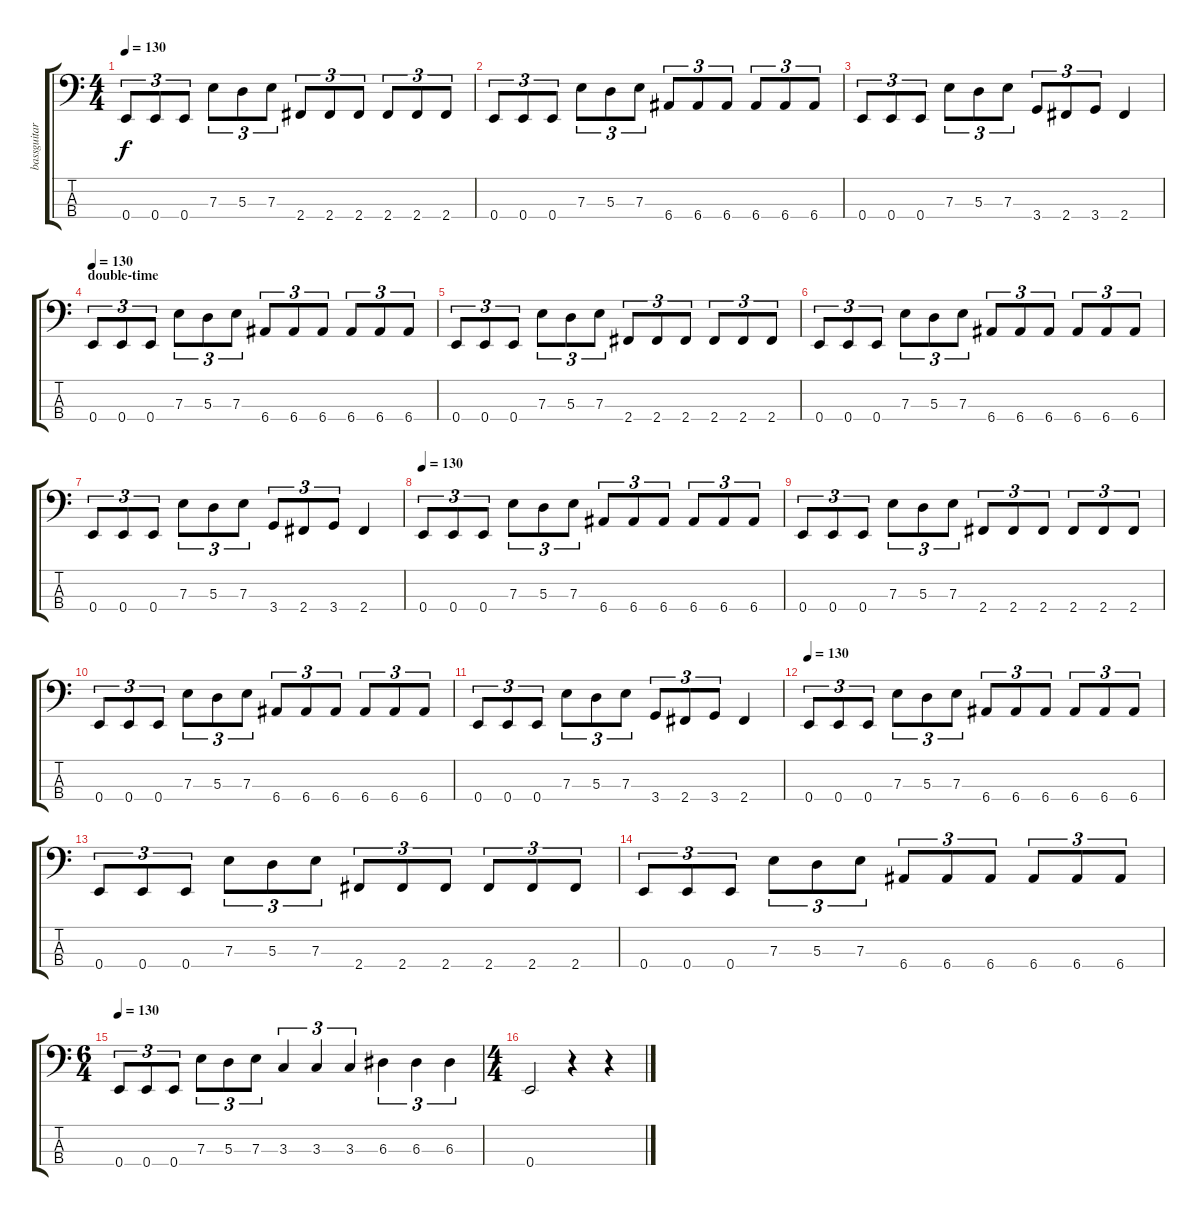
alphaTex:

\track ("bassguitar" "bassguitar") {instrument electricbasspick}
\staff {score tabs}
\tuning (G2 D2 A1 E1) {hide}
\ts (4 4)
\tempo 130
\clef f4
\ks c
0.4.8{tu (3 2) dy f} 0.4.8{tu (3 2)} 0.4.8{tu (3 2)} 7.3.8{tu (3 2)} 5.3.8{tu (3 2)} 7.3.8{tu (3 2)} 2.4.8{tu (3 2)} 2.4.8{tu (3 2)} 2.4.8{tu (3 2)} 2.4.8{tu (3 2)} 2.4.8{tu (3 2)} 2.4.8{tu (3 2)} |
0.4.8{tu (3 2)} 0.4.8{tu (3 2)} 0.4.8{tu (3 2)} 7.3.8{tu (3 2)} 5.3.8{tu (3 2)} 7.3.8{tu (3 2)} 6.4.8{tu (3 2)} 6.4.8{tu (3 2)} 6.4.8{tu (3 2)} 6.4.8{tu (3 2)} 6.4.8{tu (3 2)} 6.4.8{tu (3 2)} |
0.4.8{tu (3 2)} 0.4.8{tu (3 2)} 0.4.8{tu (3 2)} 7.3.8{tu (3 2)} 5.3.8{tu (3 2)} 7.3.8{tu (3 2)} 3.4.8{tu (3 2)} 2.4.8{tu (3 2)} 3.4.8{tu (3 2)} 2.4.4 |
\section ("" "double-time")
\tempo 130
0.4.8{tu (3 2)} 0.4.8{tu (3 2)} 0.4.8{tu (3 2)} 7.3.8{tu (3 2)} 5.3.8{tu (3 2)} 7.3.8{tu (3 2)} 6.4.8{tu (3 2)} 6.4.8{tu (3 2)} 6.4.8{tu (3 2)} 6.4.8{tu (3 2)} 6.4.8{tu (3 2)} 6.4.8{tu (3 2)} |
0.4.8{tu (3 2)} 0.4.8{tu (3 2)} 0.4.8{tu (3 2)} 7.3.8{tu (3 2)} 5.3.8{tu (3 2)} 7.3.8{tu (3 2)} 2.4.8{tu (3 2)} 2.4.8{tu (3 2)} 2.4.8{tu (3 2)} 2.4.8{tu (3 2)} 2.4.8{tu (3 2)} 2.4.8{tu (3 2)} |
0.4.8{tu (3 2)} 0.4.8{tu (3 2)} 0.4.8{tu (3 2)} 7.3.8{tu (3 2)} 5.3.8{tu (3 2)} 7.3.8{tu (3 2)} 6.4.8{tu (3 2)} 6.4.8{tu (3 2)} 6.4.8{tu (3 2)} 6.4.8{tu (3 2)} 6.4.8{tu (3 2)} 6.4.8{tu (3 2)} |
0.4.8{tu (3 2)} 0.4.8{tu (3 2)} 0.4.8{tu (3 2)} 7.3.8{tu (3 2)} 5.3.8{tu (3 2)} 7.3.8{tu (3 2)} 3.4.8{tu (3 2)} 2.4.8{tu (3 2)} 3.4.8{tu (3 2)} 2.4.4 |
\tempo 130
0.4.8{tu (3 2)} 0.4.8{tu (3 2)} 0.4.8{tu (3 2)} 7.3.8{tu (3 2)} 5.3.8{tu (3 2)} 7.3.8{tu (3 2)} 6.4.8{tu (3 2)} 6.4.8{tu (3 2)} 6.4.8{tu (3 2)} 6.4.8{tu (3 2)} 6.4.8{tu (3 2)} 6.4.8{tu (3 2)} |
0.4.8{tu (3 2)} 0.4.8{tu (3 2)} 0.4.8{tu (3 2)} 7.3.8{tu (3 2)} 5.3.8{tu (3 2)} 7.3.8{tu (3 2)} 2.4.8{tu (3 2)} 2.4.8{tu (3 2)} 2.4.8{tu (3 2)} 2.4.8{tu (3 2)} 2.4.8{tu (3 2)} 2.4.8{tu (3 2)} |
0.4.8{tu (3 2)} 0.4.8{tu (3 2)} 0.4.8{tu (3 2)} 7.3.8{tu (3 2)} 5.3.8{tu (3 2)} 7.3.8{tu (3 2)} 6.4.8{tu (3 2)} 6.4.8{tu (3 2)} 6.4.8{tu (3 2)} 6.4.8{tu (3 2)} 6.4.8{tu (3 2)} 6.4.8{tu (3 2)} |
0.4.8{tu (3 2)} 0.4.8{tu (3 2)} 0.4.8{tu (3 2)} 7.3.8{tu (3 2)} 5.3.8{tu (3 2)} 7.3.8{tu (3 2)} 3.4.8{tu (3 2)} 2.4.8{tu (3 2)} 3.4.8{tu (3 2)} 2.4.4 |
\tempo 130
0.4.8{tu (3 2)} 0.4.8{tu (3 2)} 0.4.8{tu (3 2)} 7.3.8{tu (3 2)} 5.3.8{tu (3 2)} 7.3.8{tu (3 2)} 6.4.8{tu (3 2)} 6.4.8{tu (3 2)} 6.4.8{tu (3 2)} 6.4.8{tu (3 2)} 6.4.8{tu (3 2)} 6.4.8{tu (3 2)} |
0.4.8{tu (3 2)} 0.4.8{tu (3 2)} 0.4.8{tu (3 2)} 7.3.8{tu (3 2)} 5.3.8{tu (3 2)} 7.3.8{tu (3 2)} 2.4.8{tu (3 2)} 2.4.8{tu (3 2)} 2.4.8{tu (3 2)} 2.4.8{tu (3 2)} 2.4.8{tu (3 2)} 2.4.8{tu (3 2)} |
0.4.8{tu (3 2)} 0.4.8{tu (3 2)} 0.4.8{tu (3 2)} 7.3.8{tu (3 2)} 5.3.8{tu (3 2)} 7.3.8{tu (3 2)} 6.4.8{tu (3 2)} 6.4.8{tu (3 2)} 6.4.8{tu (3 2)} 6.4.8{tu (3 2)} 6.4.8{tu (3 2)} 6.4.8{tu (3 2)} |
\ts (6 4)
\tempo 130
0.4.8{tu (3 2)} 0.4.8{tu (3 2)} 0.4.8{tu (3 2)} 7.3.8{tu (3 2)} 5.3.8{tu (3 2)} 7.3.8{tu (3 2)} 3.3.4{tu (3 2)} 3.3.4{tu (3 2)} 3.3.4{tu (3 2)} 6.3.4{tu (3 2)} 6.3.4{tu (3 2)} 6.3.4{tu (3 2)} |
\ts (4 4)
0.4.2 r.4 r.4
